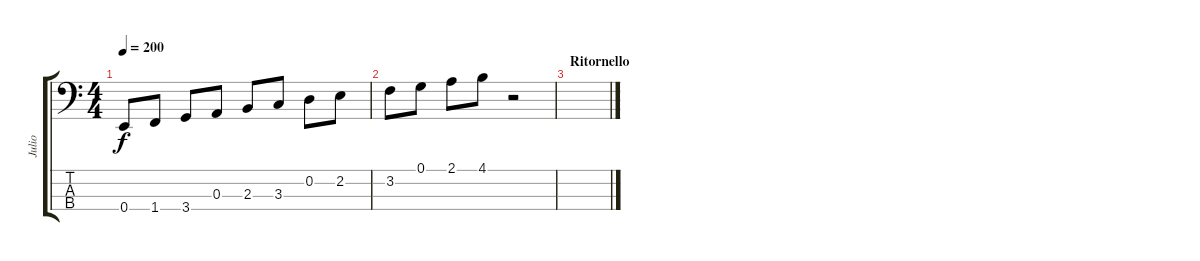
\track ("Julio" "Julio") {instrument electricbassfinger}
\staff {score tabs}
\tuning (G2 D2 A1 E1) {hide}
\ts (4 4)
\tempo 200
\clef f4
\ks c
0.4.8{dy f} 1.4.8 3.4.8 0.3.8 2.3.8 3.3.8 0.2.8 2.2.8 |
3.2.8 0.1.8 2.1.8 4.1.8 r.2 |
\section ("" "Ritornello")
